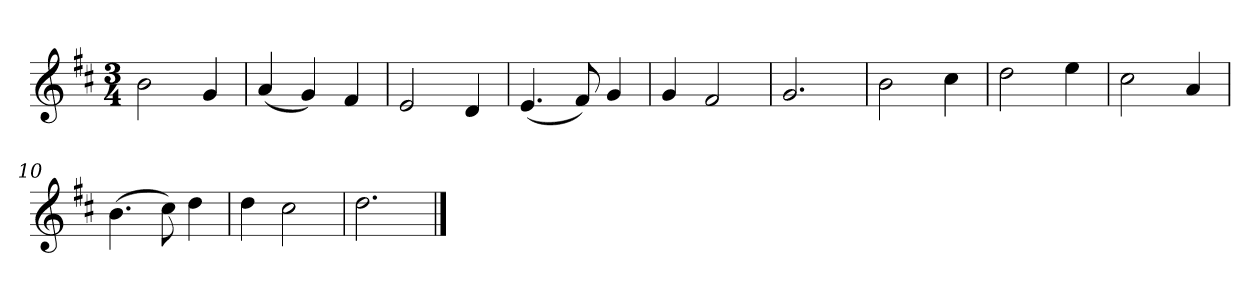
**kern
*part1
*staff1
*k[f#c#]
*M3/4
*MM120
=1
2b
4g
=2
(4a
4g)
4f#
=3
2e
4d
=4
(4.e
8f#)
4g
=5
4g
2f#
=6
2.g
=7
2b
4cc#
=8
2dd
4ee
=9
2cc#
4a
=10
(4.b
8cc#)
4dd
=11
4dd
2cc#
=12
2.dd
==
*-
